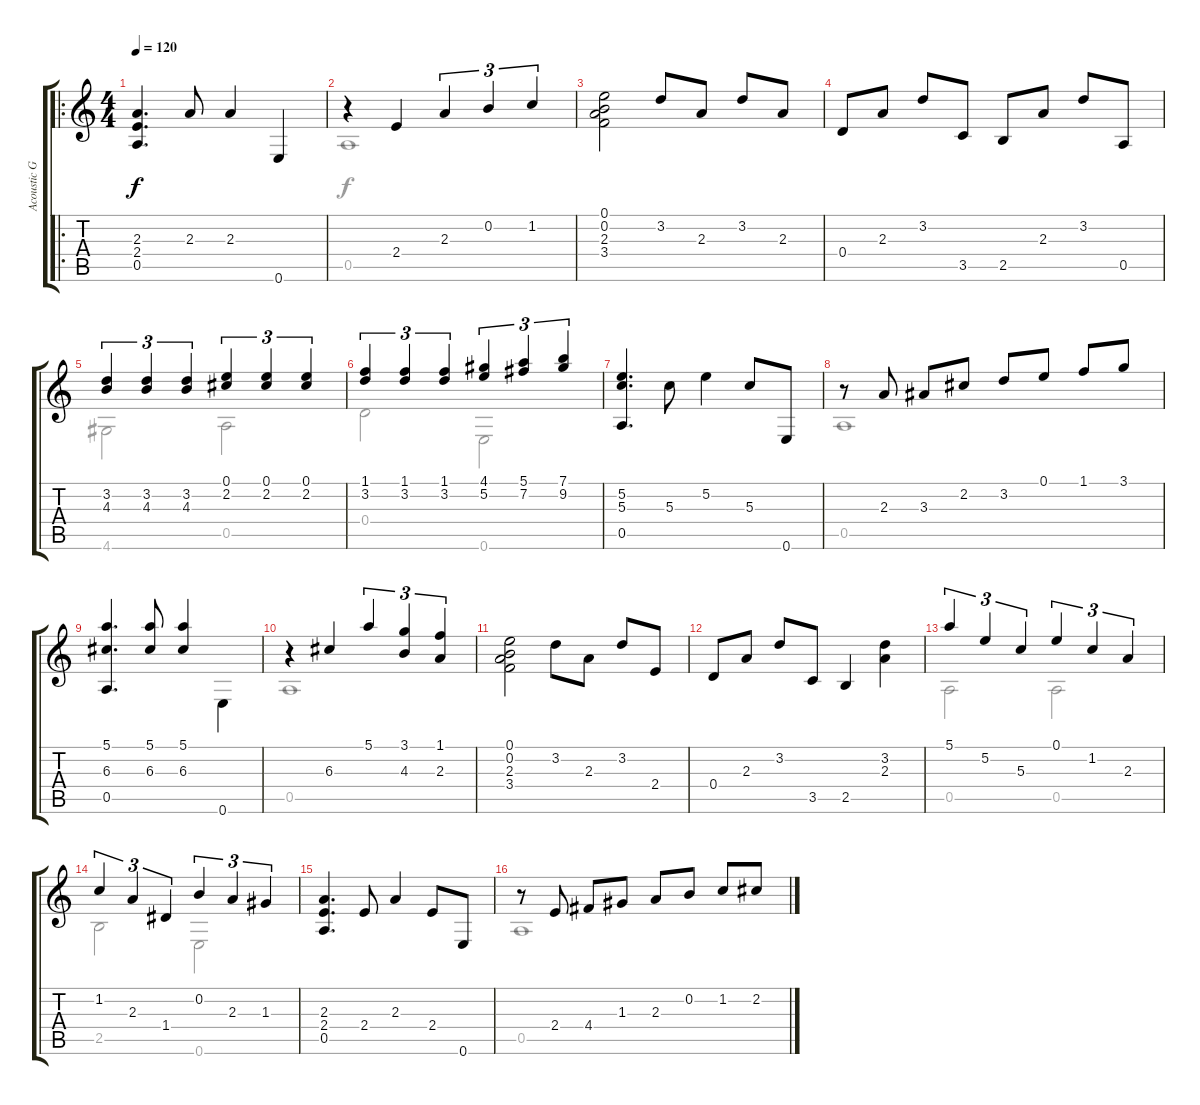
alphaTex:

\track ("Acoustic Guitar" "Acoustic G") {instrument acousticguitarsteel}
\staff {score tabs}
\tuning (E4 B3 G3 D3 A2 E2) {hide}
\voice
\ro
\ts (4 4)
\tempo 120
\clef g2
\ks c
(2.3 2.4 0.5).4{d dy f instrument acousticguitarsteel} 2.3.8 2.3.4 0.6.4 |
r.4 2.4.4 2.3.4{tu (3 2)} 0.2.4{tu (3 2)} 1.2.4{tu (3 2)} |
(0.1 0.2 2.3 3.4).2 3.2.8{beam Up} 2.3.8{beam Up} 3.2.8{beam Up} 2.3.8{beam Up} |
0.4.8 2.3.8 3.2.8 3.5.8 2.5.8 2.3.8 3.2.8 0.5.8 |
(3.2 4.3).4{tu (3 2)} (3.2 4.3).4{tu (3 2)} (3.2 4.3).4{tu (3 2)} (0.1 2.2).4{tu (3 2)} (0.1 2.2).4{tu (3 2)} (0.1 2.2).4{tu (3 2)} |
(1.1 3.2).4{tu (3 2)} (1.1 3.2).4{tu (3 2)} (1.1 3.2).4{tu (3 2)} (4.1 5.2).4{tu (3 2)} (5.1 7.2).4{tu (3 2)} (7.1 9.2).4{tu (3 2)} |
(5.2 5.3 0.5).4{d} 5.3.8 5.2.4 5.3.8 0.6.8 |
r.8 2.3.8 3.3.8 2.2.8 3.2.8 0.1.8 1.1.8 3.1.8 |
(5.1 6.3 0.5).4{d} (5.1 6.3).8{beam Up} (5.1 6.3).4{beam Up} 0.6.4{beam Down} |
r.4 6.3.4 5.1.4{tu (3 2)} (3.1 4.3).4{tu (3 2)} (1.1 2.3).4{tu (3 2)} |
(0.1 0.2 2.3 3.4).2 3.2.8 2.3.8 3.2.8 2.4.8 |
0.4.8 2.3.8 3.2.8 3.5.8 2.5.4 (3.2 2.3).4 |
5.1.4{tu (3 2)} 5.2.4{tu (3 2)} 5.3.4{tu (3 2)} 0.1.4{tu (3 2)} 1.2.4{tu (3 2)} 2.3.4{tu (3 2)} |
1.2.4{tu (3 2)} 2.3.4{tu (3 2)} 1.4.4{tu (3 2)} 0.2.4{tu (3 2)} 2.3.4{tu (3 2)} 1.3.4{tu (3 2)} |
(2.3 2.4 0.5).4{d} 2.4.8 2.3.4 2.4.8{beam Up} 0.6.8{beam Up} |
r.8 2.4.8 4.4.8 1.3.8 2.3.8 0.2.8 1.2.8 2.2.8
\voice
\clef g2
\ottava regular
\simile none
\ks c
|
0.5.1 |
|
|
4.6.2 0.5.2 |
0.4.2 0.6.2 |
|
0.5.1 |
|
0.5.1 |
|
|
0.5.2 0.5.2 |
2.5.2 0.6.2 |
|
0.5.1
